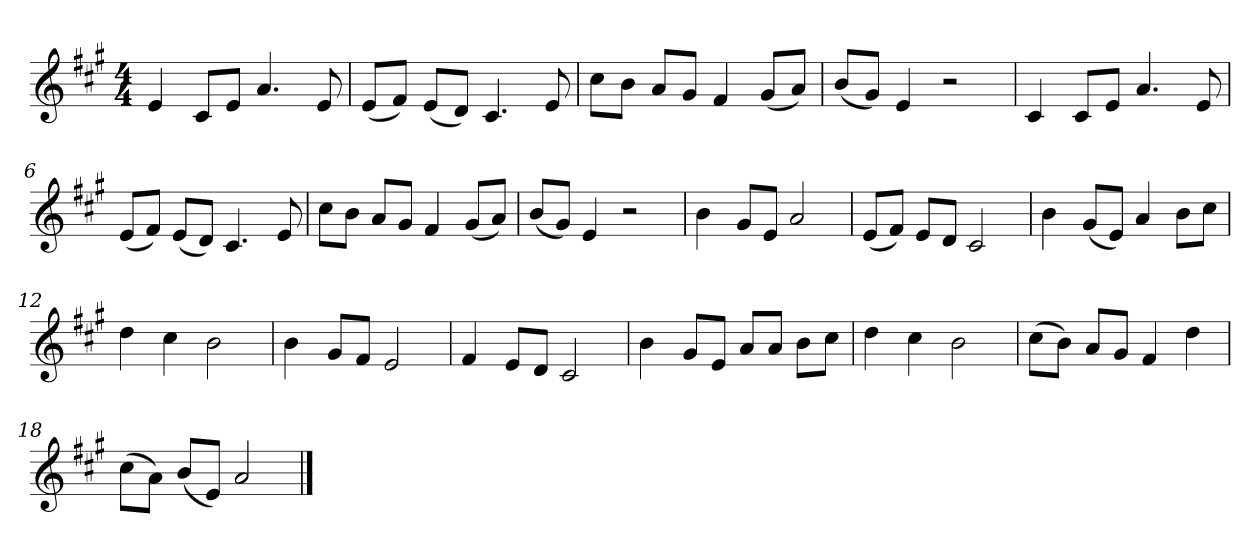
**kern
*part1
*staff1
*k[f#c#g#]
*M4/4
*MM120
=1
4e
8c#L
8eJ
4.a
8e
=2
(8eL
8f#J)
(8eL
8dJ)
4.c#
8e
=3
8cc#L
8bJ
8aL
8g#J
4f#
(8g#L
8aJ)
=4
(8bL
8g#J)
4e
2r
=5
4c#
8c#L
8eJ
4.a
8e
=6
(8eL
8f#J)
(8eL
8dJ)
4.c#
8e
=7
8cc#L
8bJ
8aL
8g#J
4f#
(8g#L
8aJ)
=8
(8bL
8g#J)
4e
2r
=9
4b
8g#L
8eJ
2a
=10
(8eL
8f#J)
8eL
8dJ
2c#
=11
4b
(8g#L
8eJ)
4a
8bL
8cc#J
=12
4dd
4cc#
2b
=13
4b
8g#L
8f#J
2e
=14
4f#
8eL
8dJ
2c#
=15
4b
8g#L
8eJ
8aL
8aJ
8bL
8cc#J
=16
4dd
4cc#
2b
=17
(8cc#L
8bJ)
8aL
8g#J
4f#
4dd
=18
(8cc#L
8aJ)
(8bL
8eJ)
2a
==
*-
